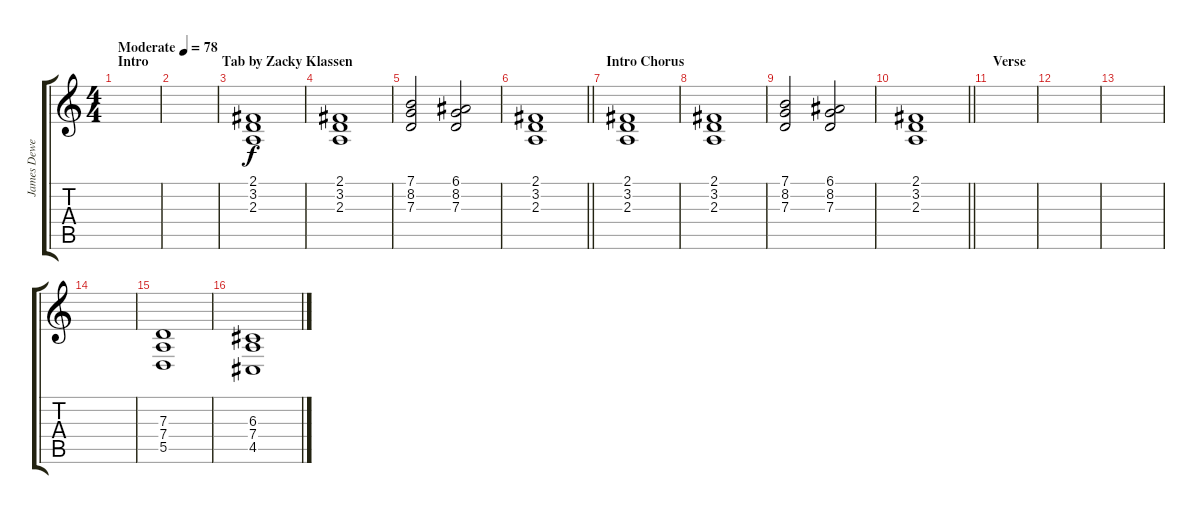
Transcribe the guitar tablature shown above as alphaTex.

\track ("James Dewees [Acoustic Gtr/FX]" "James Dewe") {instrument pad7halo}
\staff {score tabs}
\tuning (E4 B3 G3 D3 A2 E2) {hide}
\ts (4 4)
\section ("" "Intro                     Tab by Zacky Klassen")
\tempo (78 "Moderate")
\clef g2
\ks c
|
|
(2.1 3.2 2.3).1 |
(2.1 3.2 2.3).1 |
(7.1 8.2 7.3).2 (6.1 8.2 7.3).2 |
\barLineRight lightlight
(2.1 3.2 2.3).1 |
\section ("" "Intro Chorus")
(2.1 3.2 2.3).1 |
(2.1 3.2 2.3).1 |
(7.1 8.2 7.3).2 (6.1 8.2 7.3).2 |
\barLineRight lightlight
(2.1 3.2 2.3).1 |
\section ("" "Verse")
|
|
|
|
(7.3 7.4 5.5).1{volume 7 balance 8} |
(6.3 7.4 4.5).1
